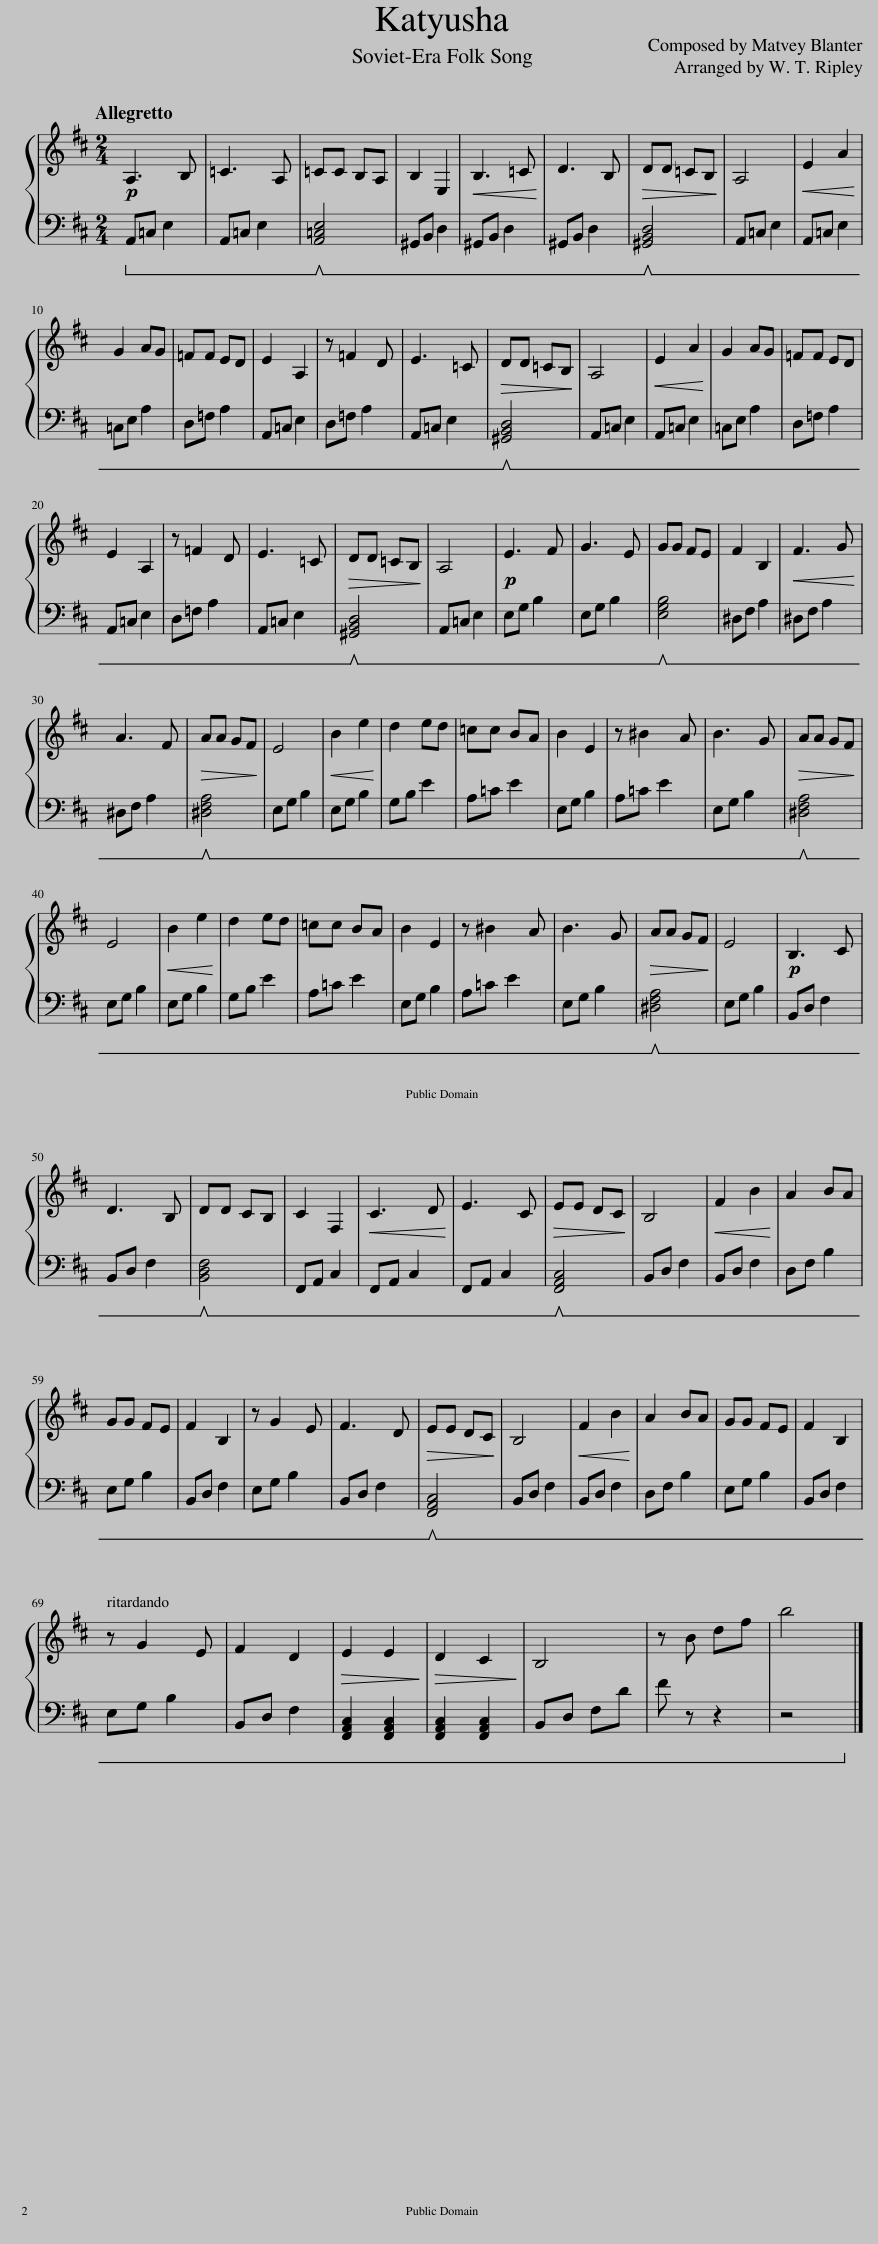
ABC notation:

X:1
%%score { 1 | 2 }
L:1/8
Q:1/4=116
M:2/4
I:linebreak $
K:D
V:1 treble
V:2 bass
V:1
!p! A,3 B, | =C3 A, | =CC B,A, | B,2 E,2 |!<(! B,3 =C!<)! | %5
 D3 B, |!>(! DD =CB,!>)! | A,4 |!<(! E2 A2!<)! |$ G2 AG | %10
 =FF ED | E2 A,2 | z =F2 D | E3 =C |!>(! DD =CB,!>)! | %15
 A,4 |!<(! E2 A2!<)! | G2 AG | =FF ED |$ E2 A,2 | %20
 z =F2 D | E3 =C |!>(! DD =CB,!>)! | A,4 |!p! E3 F | %25
 G3 E | GG FE | F2 B,2 |!<(! F3 G!<)! |$ A3 F | %30
!>(! AA GF!>)! | E4 |!<(! B2 e2!<)! | d2 ed | =cc BA | %35
 B2 E2 | z ^B2 A | B3 G |!>(! AA GF!>)! |$ E4 | %40
!<(! B2 e2!<)! | d2 ed | =cc BA | B2 E2 | z ^B2 A | %45
 B3 G |!>(! AA GF!>)! | E4 |!p! B,3 C |$ D3 B, | %50
 DD CB, | C2 F,2 |!<(! C3 D!<)! | E3 C |!>(! EE DC!>)! | %55
 B,4 |!<(! F2 B2!<)! | A2 BA |$ GG FE | F2 B,2 | %60
 z G2 E | F3 D |!>(! EE DC!>)! | B,4 |!<(! F2 B2!<)! | %65
 A2 BA | GG FE | F2 B,2 |$ z G2 E | F2 D2 | %70
!>(! E2 E2!>)! |!>(! D2 C2!>)! | B,4 | z B df | b4 |] %75
V:2
!ped! A,,=C, E,2 | A,,=C, E,2 |!ped! [A,,=C,E,]4!ped-up! | ^G,,B,, D,2 | ^G,,B,, D,2 | %5
 ^G,,B,, D,2 |!ped! [^G,,B,,D,]4!ped-up! | A,,=C, E,2 | A,,=C, E,2 |$ =C,E, A,2 | %10
 D,=F, A,2 | A,,=C, E,2 | D,=F, A,2 | A,,=C, E,2 |!ped! [^G,,B,,D,]4!ped-up! | %15
 A,,=C, E,2 | A,,=C, E,2 | =C,E, A,2 | D,=F, A,2 |$ A,,=C, E,2 | %20
 D,=F, A,2 | A,,=C, E,2 |!ped! [^G,,B,,D,]4!ped-up! | A,,=C, E,2 | E,G, B,2 | %25
 E,G, B,2 |!ped! [E,G,B,]4!ped-up! | ^D,F, A,2 | ^D,F, A,2 |$ ^D,F, A,2 | %30
!ped! [^D,F,A,]4!ped-up! | E,G, B,2 | E,G, B,2 | G,B, E2 | A,=C E2 | %35
 E,G, B,2 | A,=C E2 | E,G, B,2 |!ped! [^D,F,A,]4!ped-up! |$ E,G, B,2 | %40
 E,G, B,2 | G,B, E2 | A,=C E2 | E,G, B,2 | A,=C E2 | %45
 E,G, B,2 |!ped! [^D,F,A,]4!ped-up! | E,G, B,2 | B,,D, F,2 |$ B,,D, F,2 | %50
!ped! [B,,D,F,]4!ped-up! | F,,A,, C,2 | F,,A,, C,2 | F,,A,, C,2 |!ped! [F,,A,,C,]4!ped-up! | %55
 B,,D, F,2 | B,,D, F,2 | D,F, B,2 |$ E,G, B,2 | B,,D, F,2 | %60
 E,G, B,2 | B,,D, F,2 |!ped! [F,,A,,C,]4!ped-up! | B,,D, F,2 | B,,D, F,2 | %65
 D,F, B,2 | E,G, B,2 | B,,D, F,2 |$ E,G, B,2 | B,,D, F,2 | %70
 [F,,A,,C,]2 [F,,A,,C,]2 | [F,,A,,C,]2 [F,,A,,C,]2 | B,,D, F,D | F z z2 | z4 |] %75
